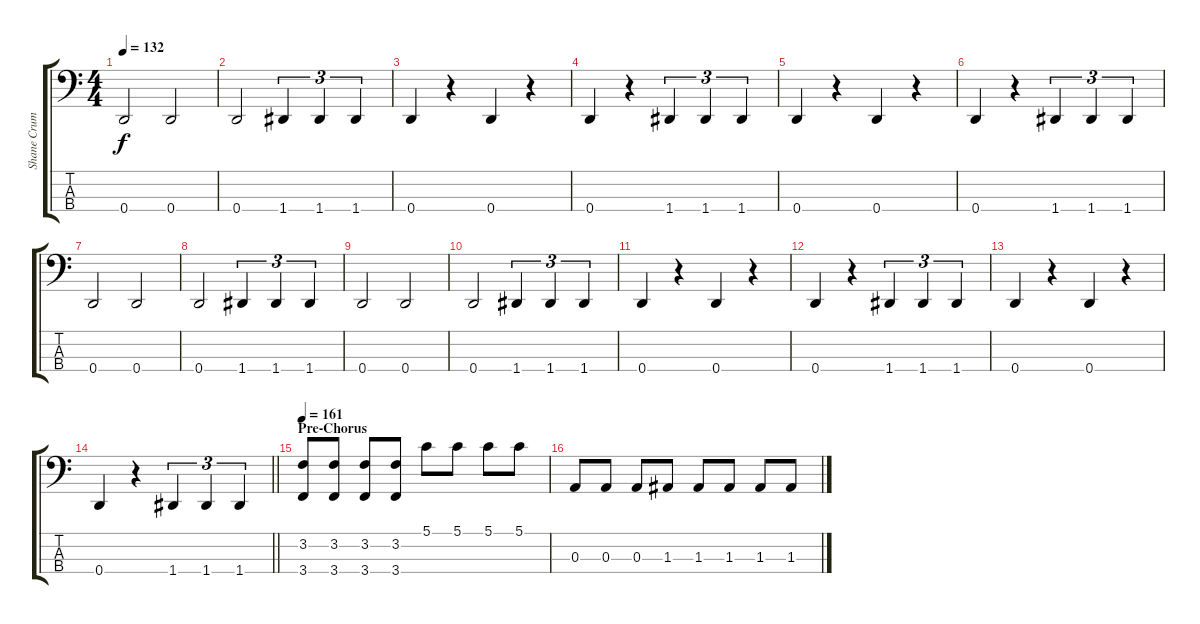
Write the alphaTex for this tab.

\track ("Shane Crump - Bass" "Shane Crum") {instrument electricbasspick}
\staff {score tabs}
\tuning (G2 D2 A1 D1) {hide}
\ts (4 4)
\tempo 132
\clef f4
\ks c
0.4.2{dy f} 0.4.2 |
0.4.2 1.4.4{tu (3 2)} 1.4.4{tu (3 2)} 1.4.4{tu (3 2)} |
0.4.4 r.4 0.4.4 r.4 |
0.4.4 r.4 1.4.4{tu (3 2)} 1.4.4{tu (3 2)} 1.4.4{tu (3 2)} |
0.4.4 r.4 0.4.4 r.4 |
0.4.4 r.4 1.4.4{tu (3 2)} 1.4.4{tu (3 2)} 1.4.4{tu (3 2)} |
0.4.2 0.4.2 |
0.4.2 1.4.4{tu (3 2)} 1.4.4{tu (3 2)} 1.4.4{tu (3 2)} |
0.4.2 0.4.2 |
0.4.2 1.4.4{tu (3 2)} 1.4.4{tu (3 2)} 1.4.4{tu (3 2)} |
0.4.4 r.4 0.4.4 r.4 |
0.4.4 r.4 1.4.4{tu (3 2)} 1.4.4{tu (3 2)} 1.4.4{tu (3 2)} |
0.4.4 r.4 0.4.4 r.4 |
\barLineRight lightlight
0.4.4 r.4 1.4.4{tu (3 2)} 1.4.4{tu (3 2)} 1.4.4{tu (3 2)} |
\section ("" "Pre-Chorus")
\tempo 161
(3.2 3.4).8 (3.2 3.4).8 (3.2 3.4).8 (3.2 3.4).8 5.1.8 5.1.8 5.1.8 5.1.8 |
0.3.8 0.3.8 0.3.8 1.3.8 1.3.8 1.3.8 1.3.8 1.3.8
